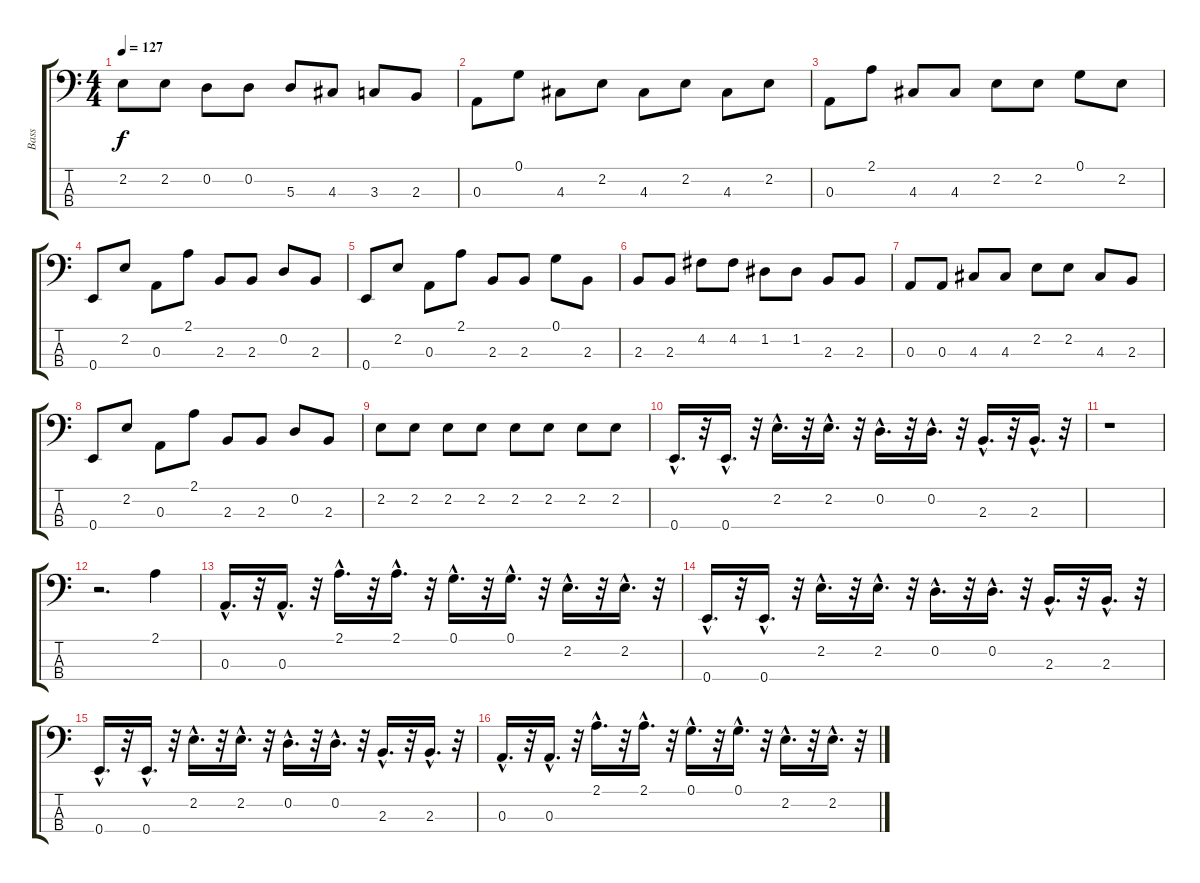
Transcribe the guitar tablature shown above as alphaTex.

\track ("Bass" "Bass") {instrument electricbasspick}
\staff {score tabs}
\tuning (G2 D2 A1 E1) {hide}
\ts (4 4)
\tempo 127
\clef f4
\ks c
2.2.8{dy f} 2.2.8 0.2.8 0.2.8 5.3.8 4.3.8 3.3.8 2.3.8 |
0.3.8 0.1.8 4.3.8 2.2.8 4.3.8 2.2.8 4.3.8 2.2.8 |
0.3.8 2.1.8 4.3.8 4.3.8 2.2.8 2.2.8 0.1.8 2.2.8 |
0.4.8 2.2.8 0.3.8 2.1.8 2.3.8 2.3.8 0.2.8 2.3.8 |
0.4.8 2.2.8 0.3.8 2.1.8 2.3.8 2.3.8 0.1.8 2.3.8 |
2.3.8 2.3.8 4.2.8 4.2.8 1.2.8 1.2.8 2.3.8 2.3.8 |
0.3.8 0.3.8 4.3.8 4.3.8 2.2.8 2.2.8 4.3.8 2.3.8 |
0.4.8 2.2.8 0.3.8 2.1.8 2.3.8 2.3.8 0.2.8 2.3.8 |
2.2.8 2.2.8 2.2.8 2.2.8 2.2.8 2.2.8 2.2.8 2.2.8 |
0.4{hac}.16{d} r.32 0.4{hac}.16{d} r.32 2.2{hac}.16{d} r.32 2.2{hac}.16{d} r.32 0.2{hac}.16{d} r.32 0.2{hac}.16{d} r.32 2.3{hac}.16{d} r.32 2.3{hac}.16{d} r.32 |
r.1 |
r.2{d} 2.1.4 |
0.3{hac}.16{d} r.32 0.3{hac}.16{d} r.32 2.1{hac}.16{d} r.32 2.1{hac}.16{d} r.32 0.1{hac}.16{d} r.32 0.1{hac}.16{d} r.32 2.2{hac}.16{d} r.32 2.2{hac}.16{d} r.32 |
0.4{hac}.16{d} r.32 0.4{hac}.16{d} r.32 2.2{hac}.16{d} r.32 2.2{hac}.16{d} r.32 0.2{hac}.16{d} r.32 0.2{hac}.16{d} r.32 2.3{hac}.16{d} r.32 2.3{hac}.16{d} r.32 |
0.4{hac}.16{d} r.32 0.4{hac}.16{d} r.32 2.2{hac}.16{d} r.32 2.2{hac}.16{d} r.32 0.2{hac}.16{d} r.32 0.2{hac}.16{d} r.32 2.3{hac}.16{d} r.32 2.3{hac}.16{d} r.32 |
0.3{hac}.16{d} r.32 0.3{hac}.16{d} r.32 2.1{hac}.16{d} r.32 2.1{hac}.16{d} r.32 0.1{hac}.16{d} r.32 0.1{hac}.16{d} r.32 2.2{hac}.16{d} r.32 2.2{hac}.16{d} r.32
